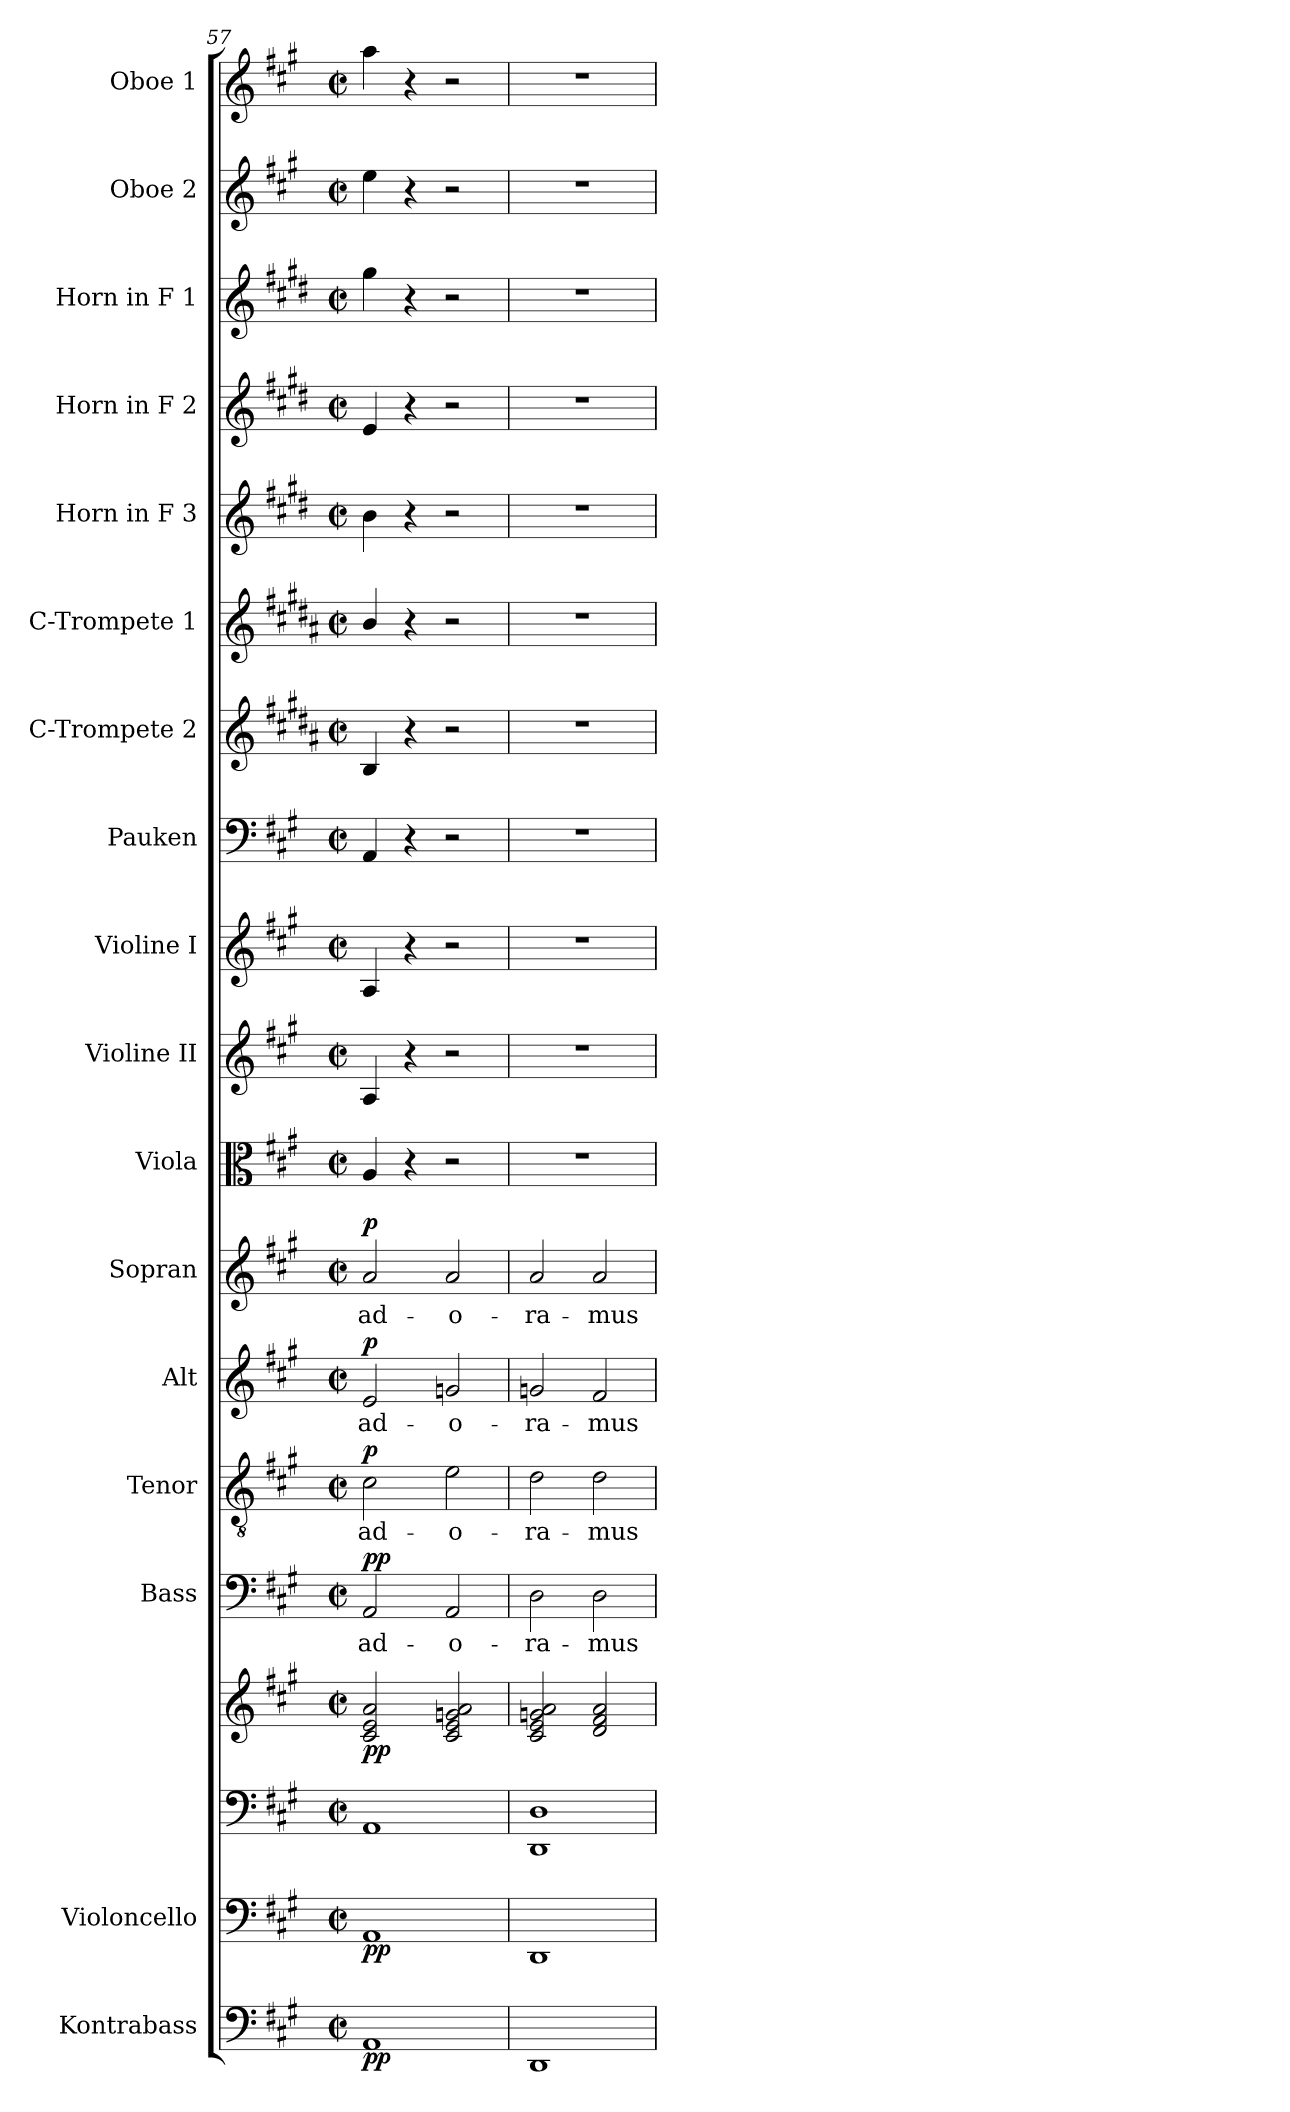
**kern	**dynam	**kern	**dynam	**kern	**kern	**dynam	**kern	**text	**dynam	**kern	**text	**dynam	**kern	**text	**dynam	**kern	**text	**dynam	**kern	**kern	**kern	**kern	**kern	**kern	**kern	**kern	**kern	**kern	**kern
*part18	*part18	*part17	*part17	*part16	*part16	*part16	*part15	*part15	*part15	*part14	*part14	*part14	*part13	*part13	*part13	*part12	*part12	*part12	*part11	*part10	*part9	*part8	*part7	*part6	*part5	*part4	*part3	*part2	*part1
*staff19	*staff19	*staff18	*staff18	*staff17	*staff16	*staff16/17	*staff15	*staff15	*staff15	*staff14	*staff14	*staff14	*staff13	*staff13	*staff13	*staff12	*staff12	*staff12	*staff11	*staff10	*staff9	*staff8	*staff7	*staff6	*staff5	*staff4	*staff3	*staff2	*staff1
*I"Kontrabass	*	*I"Violoncello	*	*	*	*	*I"Bass	*	*	*I"Tenor	*	*	*I"Alt	*	*	*I"Sopran	*	*	*I"Viola	*I"Violine II	*I"Violine I	*I"Pauken	*I"C-Trompete 2	*I"C-Trompete 1	*I"Horn in F 3	*I"Horn in F 2	*I"Horn in F 1	*I"Oboe 2	*I"Oboe 1
*I'Kb.	*	*I'Vc.	*	*	*	*	*I'B.	*	*	*I'T.	*	*	*I'A.	*	*	*I'S.	*	*	*I'Vla.	*I'Vl. II	*I'Vl. I	*I'Pk.	*I'C Trp. 2	*I'C Trp. 1	*	*	*	*I'Ob. 2	*I'Ob. 1
!!LO:PB:g=z
*clefF4	*	*clefF4	*	*clefF4	*clefG2	*	*clefF4	*	*	*clefGv2	*	*	*clefG2	*	*	*clefG2	*	*	*clefC3	*clefG2	*clefG2	*clefF4	*clefG2	*clefG2	*clefG2	*clefG2	*clefG2	*clefG2	*clefG2
*ITrd7c12	*	*	*	*	*	*	*	*	*	*	*	*	*	*	*	*	*	*	*	*	*	*	*ITrd1c2	*ITrd1c2	*ITrd4c7	*ITrd4c7	*ITrd4c7	*	*
*k[f#c#g#]	*	*k[f#c#g#]	*	*k[f#c#g#]	*k[f#c#g#]	*	*k[f#c#g#]	*	*	*k[f#c#g#]	*	*	*k[f#c#g#]	*	*	*k[f#c#g#]	*	*	*k[f#c#g#]	*k[f#c#g#]	*k[f#c#g#]	*k[f#c#g#]	*k[f#c#g#]	*k[f#c#g#]	*k[f#c#g#]	*k[f#c#g#]	*k[f#c#g#]	*k[f#c#g#]	*k[f#c#g#]
*A:	*	*A:	*	*A:	*A:	*	*A:	*	*	*A:	*	*	*A:	*	*	*A:	*	*	*A:	*A:	*A:	*A:	*A:	*A:	*A:	*A:	*A:	*A:	*A:
*M2/2	*	*M2/2	*	*M2/2	*M2/2	*	*M2/2	*	*	*M2/2	*	*	*M2/2	*	*	*M2/2	*	*	*M2/2	*M2/2	*M2/2	*M2/2	*M2/2	*M2/2	*M2/2	*M2/2	*M2/2	*M2/2	*M2/2
*met(c|)	*	*met(c|)	*	*met(c|)	*met(c|)	*	*met(c|)	*	*	*met(c|)	*	*	*met(c|)	*	*	*met(c|)	*	*	*met(c|)	*met(c|)	*met(c|)	*met(c|)	*met(c|)	*met(c|)	*met(c|)	*met(c|)	*met(c|)	*met(c|)	*met(c|)
=57	=57	=57	=57	=57	=57	=57	=57	=57	=57	=57	=57	=57	=57	=57	=57	=57	=57	=57	=57	=57	=57	=57	=57	=57	=57	=57	=57	=57	=57
!	!LO:DY:b	!	!LO:DY:b	!	!	!LO:DY:b	!	!LO:LY:b	!LO:DY:a	!	!LO:LY:b	!LO:DY:a	!	!LO:LY:b	!LO:DY:a	!	!LO:LY:b	!LO:DY:a	!	!	!	!	!	!	!	!	!	!	!
1AAA	pp	1AA	pp	1AA	2c#/ 2e/ 2a/	pp	2AA/	ad-	pp	2c#\	ad-	p	2e/	ad-	p	2a/	ad-	p	4A/	4A/	4A/	4AA/	4A/	4a/	4e\	4A/	4cc#\	4ee\	4aa\
.	.	.	.	.	.	.	.	.	.	.	.	.	.	.	.	.	.	.	4r	4r	4r	4r	4r	4r	4r	4r	4r	4r	4r
!	!	!	!	!	!	!	!	!LO:LY:b	!	!	!LO:LY:b	!	!	!LO:LY:b	!	!	!LO:LY:b	!	!	!	!	!	!	!	!	!	!	!	!
.	.	.	.	.	2c#/ 2e/ 2gn/ 2a/	.	2AA/	-o-	.	2e\	-o-	.	2gn/	-o-	.	2a/	-o-	.	2r	2r	2r	2r	2r	2r	2r	2r	2r	2r	2r
=58	=58	=58	=58	=58	=58	=58	=58	=58	=58	=58	=58	=58	=58	=58	=58	=58	=58	=58	=58	=58	=58	=58	=58	=58	=58	=58	=58	=58	=58
!	!	!	!	!	!	!	!	!LO:LY:b	!	!	!LO:LY:b	!	!	!LO:LY:b	!	!	!LO:LY:b	!	!	!	!	!	!	!	!	!	!	!	!
1DDD	.	1DD	.	1DD 1D	2c#/ 2e/ 2gn/ 2a/	.	2D\	-ra-	.	2d\	-ra-	.	2gn/	-ra-	.	2a/	-ra-	.	1r	1r	1r	1r	1r	1r	1r	1r	1r	1r	1r
!	!	!	!	!	!	!	!	!LO:LY:b	!	!	!LO:LY:b	!	!	!LO:LY:b	!	!	!LO:LY:b	!	!	!	!	!	!	!	!	!	!	!	!
.	.	.	.	.	2d/ 2f#/ 2a/	.	2D\	-mus	.	2d\	-mus	.	2f#/	-mus	.	2a/	-mus	.	.	.	.	.	.	.	.	.	.	.	.
=	=	=	=	=	=	=	=	=	=	=	=	=	=	=	=	=	=	=	=	=	=	=	=	=	=	=	=	=	=
*-	*-	*-	*-	*-	*-	*-	*-	*-	*-	*-	*-	*-	*-	*-	*-	*-	*-	*-	*-	*-	*-	*-	*-	*-	*-	*-	*-	*-	*-
